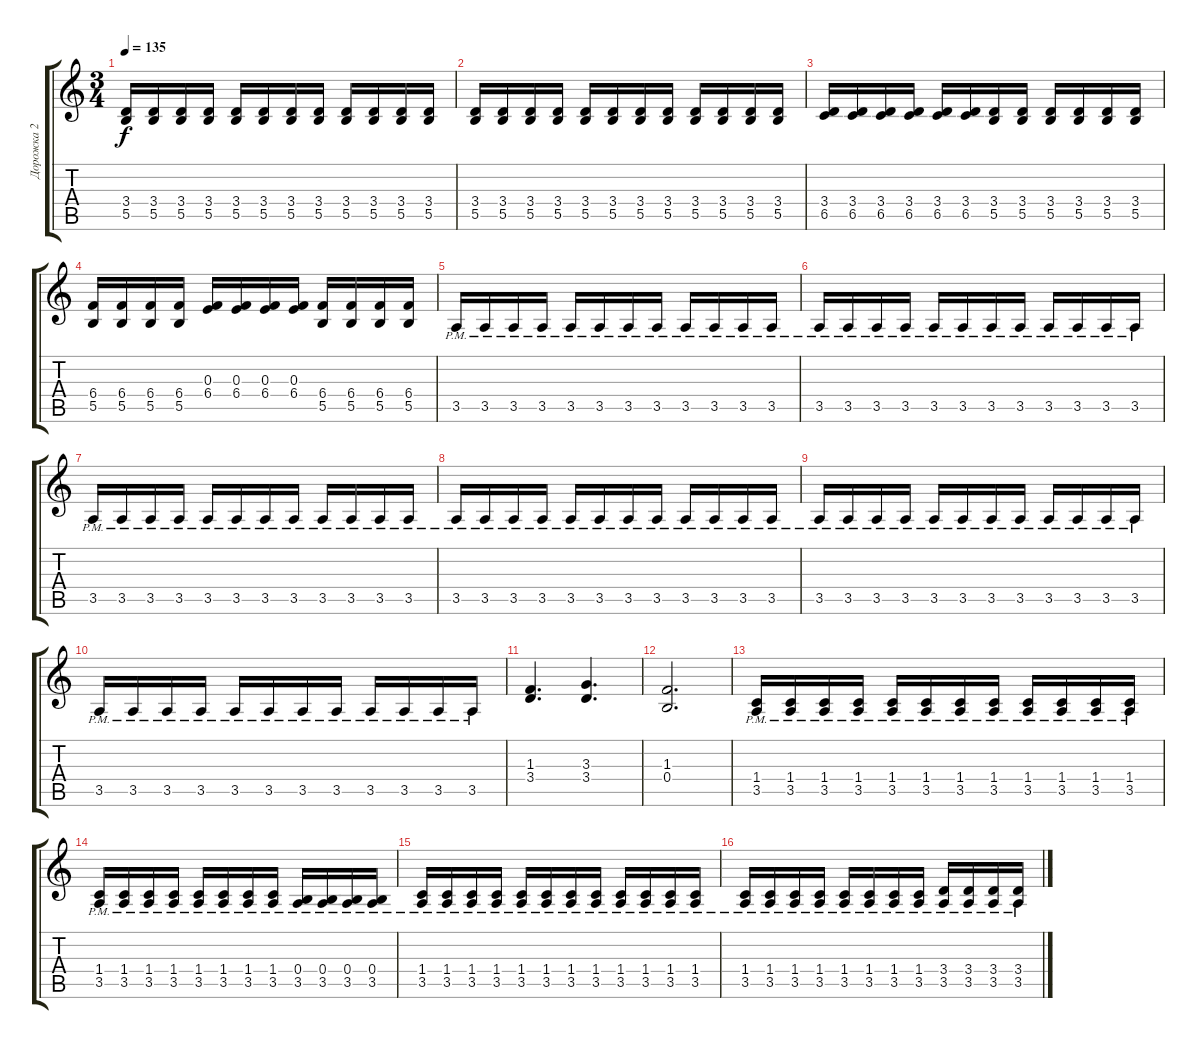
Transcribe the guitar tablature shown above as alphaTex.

\track ("Дорожка 2" "Дорожка 2") {instrument distortionguitar}
\staff {score tabs}
\tuning (Db4 Ab3 E3 B2 Gb2 Db2) {hide}
\ts (3 4)
\tempo 135
\clef g2
\ks c
(3.4 5.5).16{dy f} (3.4 5.5).16 (3.4 5.5).16 (3.4 5.5).16 (3.4 5.5).16 (3.4 5.5).16 (3.4 5.5).16 (3.4 5.5).16 (3.4 5.5).16 (3.4 5.5).16 (3.4 5.5).16 (3.4 5.5).16 |
(3.4 5.5).16 (3.4 5.5).16 (3.4 5.5).16 (3.4 5.5).16 (3.4 5.5).16 (3.4 5.5).16 (3.4 5.5).16 (3.4 5.5).16 (3.4 5.5).16 (3.4 5.5).16 (3.4 5.5).16 (3.4 5.5).16 |
(3.4 6.5).16 (3.4 6.5).16 (3.4 6.5).16 (3.4 6.5).16 (3.4 6.5).16 (3.4 6.5).16 (3.4 5.5).16 (3.4 5.5).16 (3.4 5.5).16 (3.4 5.5).16 (3.4 5.5).16 (3.4 5.5).16 |
(6.4 5.5).16 (6.4 5.5).16 (6.4 5.5).16 (6.4 5.5).16 (0.3 6.4).16 (0.3 6.4).16 (0.3 6.4).16 (0.3 6.4).16 (6.4 5.5).16 (6.4 5.5).16 (6.4 5.5).16 (6.4 5.5).16 |
3.5{pm}.16 3.5{pm}.16 3.5{pm}.16 3.5{pm}.16 3.5{pm}.16 3.5{pm}.16 3.5{pm}.16 3.5{pm}.16 3.5{pm}.16 3.5{pm}.16 3.5{pm}.16 3.5{pm}.16 |
3.5{pm}.16 3.5{pm}.16 3.5{pm}.16 3.5{pm}.16 3.5{pm}.16 3.5{pm}.16 3.5{pm}.16 3.5{pm}.16 3.5{pm}.16 3.5{pm}.16 3.5{pm}.16 3.5{pm}.16 |
3.5{pm}.16 3.5{pm}.16 3.5{pm}.16 3.5{pm}.16 3.5{pm}.16 3.5{pm}.16 3.5{pm}.16 3.5{pm}.16 3.5{pm}.16 3.5{pm}.16 3.5{pm}.16 3.5{pm}.16 |
3.5{pm}.16 3.5{pm}.16 3.5{pm}.16 3.5{pm}.16 3.5{pm}.16 3.5{pm}.16 3.5{pm}.16 3.5{pm}.16 3.5{pm}.16 3.5{pm}.16 3.5{pm}.16 3.5{pm}.16 |
3.5{pm}.16 3.5{pm}.16 3.5{pm}.16 3.5{pm}.16 3.5{pm}.16 3.5{pm}.16 3.5{pm}.16 3.5{pm}.16 3.5{pm}.16 3.5{pm}.16 3.5{pm}.16 3.5{pm}.16 |
3.5{pm}.16 3.5{pm}.16 3.5{pm}.16 3.5{pm}.16 3.5{pm}.16 3.5{pm}.16 3.5{pm}.16 3.5{pm}.16 3.5{pm}.16 3.5{pm}.16 3.5{pm}.16 3.5{pm}.16 |
(1.3 3.4).4{d} (3.3 3.4).4{d} |
(1.3 0.4).2{d} |
(1.4 3.5{pm}).16 (1.4 3.5{pm}).16 (1.4 3.5{pm}).16 (1.4 3.5{pm}).16 (1.4 3.5{pm}).16 (1.4 3.5{pm}).16 (1.4 3.5{pm}).16 (1.4 3.5{pm}).16 (1.4 3.5{pm}).16 (1.4 3.5{pm}).16 (1.4 3.5{pm}).16 (1.4 3.5{pm}).16 |
(1.4 3.5{pm}).16 (1.4 3.5{pm}).16 (1.4 3.5{pm}).16 (1.4 3.5{pm}).16 (1.4 3.5{pm}).16 (1.4 3.5{pm}).16 (1.4 3.5{pm}).16 (1.4 3.5{pm}).16 (0.4 3.5{pm}).16 (0.4 3.5{pm}).16 (0.4 3.5{pm}).16 (0.4 3.5{pm}).16 |
(1.4 3.5{pm}).16 (1.4 3.5{pm}).16 (1.4 3.5{pm}).16 (1.4 3.5{pm}).16 (1.4 3.5{pm}).16 (1.4 3.5{pm}).16 (1.4 3.5{pm}).16 (1.4 3.5{pm}).16 (1.4 3.5{pm}).16 (1.4 3.5{pm}).16 (1.4 3.5{pm}).16 (1.4 3.5{pm}).16 |
(1.4 3.5{pm}).16 (1.4 3.5{pm}).16 (1.4 3.5{pm}).16 (1.4 3.5{pm}).16 (1.4 3.5{pm}).16 (1.4 3.5{pm}).16 (1.4 3.5{pm}).16 (1.4 3.5{pm}).16 (3.4 3.5{pm}).16 (3.4 3.5{pm}).16 (3.4 3.5{pm}).16 (3.4 3.5{pm}).16
